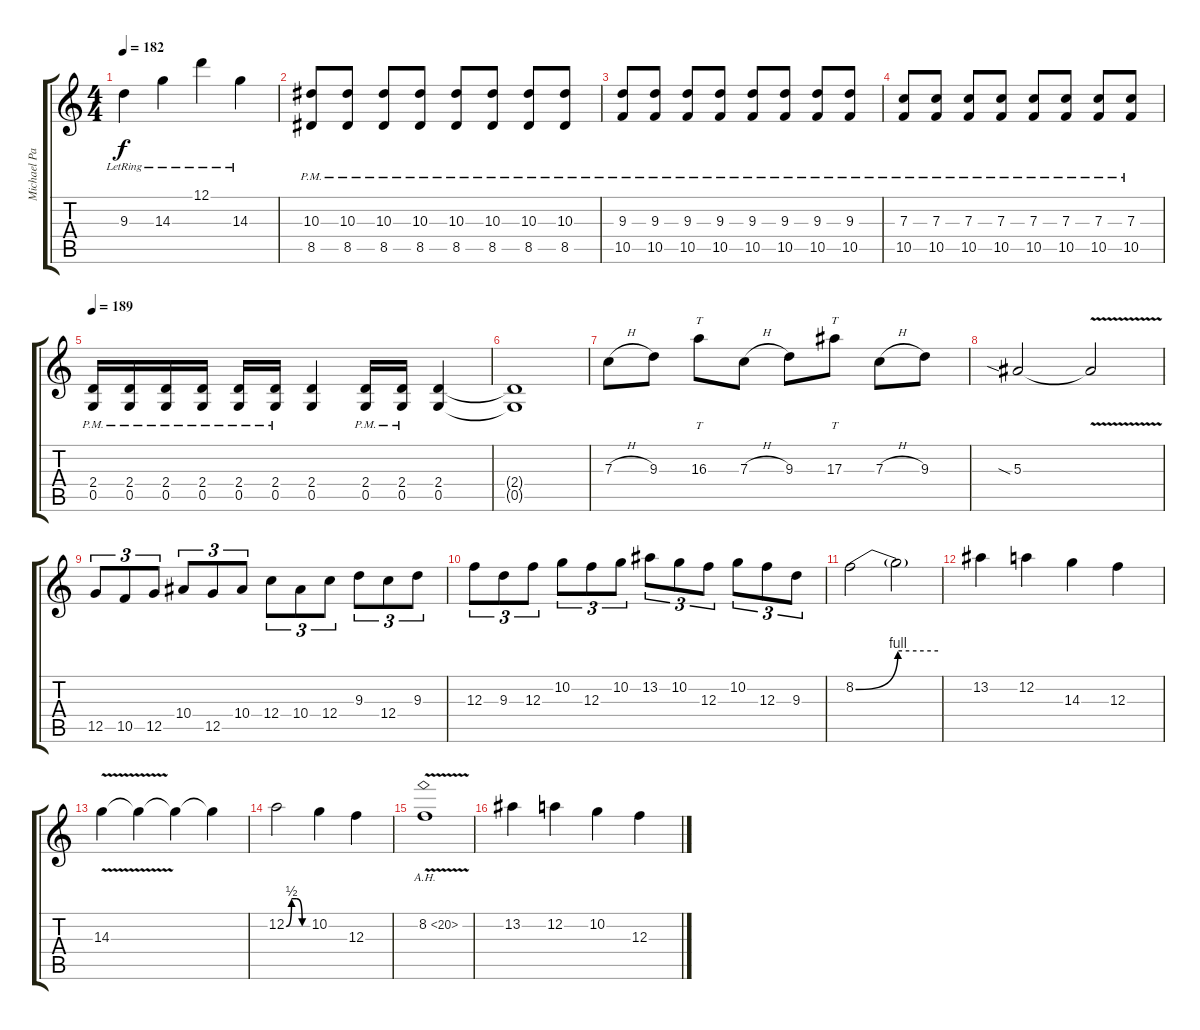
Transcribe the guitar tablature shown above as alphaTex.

\track ("Michael Paget " "Michael Pa") {instrument distortionguitar}
\staff {score tabs}
\tuning (D4 A3 F3 C3 G2 D2) {hide}
\ts (4 4)
\tempo 182
\clef g2
\ks c
9.3{lr}.4{dy f} 14.3{lr}.4 12.1{lr}.4 14.3{lr}.4 |
(10.3{pm} 8.5{pm}).8 (10.3{pm} 8.5{pm}).8 (10.3{pm} 8.5{pm}).8 (10.3{pm} 8.5{pm}).8 (10.3{pm} 8.5{pm}).8 (10.3{pm} 8.5{pm}).8 (10.3{pm} 8.5{pm}).8 (10.3{pm} 8.5{pm}).8 |
(9.3{pm} 10.5{pm}).8 (9.3{pm} 10.5{pm}).8 (9.3{pm} 10.5{pm}).8 (9.3{pm} 10.5{pm}).8 (9.3{pm} 10.5{pm}).8 (9.3{pm} 10.5{pm}).8 (9.3{pm} 10.5{pm}).8 (9.3{pm} 10.5{pm}).8 |
(7.3{pm} 10.5{pm}).8 (7.3{pm} 10.5{pm}).8 (7.3{pm} 10.5{pm}).8 (7.3{pm} 10.5{pm}).8 (7.3{pm} 10.5{pm}).8 (7.3{pm} 10.5{pm}).8 (7.3{pm} 10.5{pm}).8 (7.3{pm} 10.5{pm}).8 |
\tempo 189
(2.4{pm} 0.5{pm}).16 (2.4{pm} 0.5{pm}).16 (2.4{pm} 0.5{pm}).16 (2.4{pm} 0.5{pm}).16 (2.4{pm} 0.5{pm}).16 (2.4{pm} 0.5{pm}).16 (2.4 0.5).4 (2.4{pm} 0.5{pm}).16 (2.4{pm} 0.5{pm}).16 (2.4 0.5).4 |
(2.4{t} 0.5{t}).1 |
7.3{h}.8 9.3.8 16.3.8{tt} 7.3{h}.8 9.3.8 17.3.8{tt} 7.3{h}.8 9.3.8 |
5.3{sia}.2 5.3{v t}.2 |
12.5.8{tu (3 2)} 10.5.8{tu (3 2)} 12.5.8{tu (3 2)} 10.4.8{tu (3 2)} 12.5.8{tu (3 2)} 10.4.8{tu (3 2)} 12.4.8{tu (3 2)} 10.4.8{tu (3 2)} 12.4.8{tu (3 2)} 9.3.8{tu (3 2)} 12.4.8{tu (3 2)} 9.3.8{tu (3 2)} |
12.3.8{tu (3 2)} 9.3.8{tu (3 2)} 12.3.8{tu (3 2)} 10.2.8{tu (3 2)} 12.3.8{tu (3 2)} 10.2.8{tu (3 2)} 13.2.8{tu (3 2)} 10.2.8{tu (3 2)} 12.3.8{tu (3 2)} 10.2.8{tu (3 2)} 12.3.8{tu (3 2)} 9.3.8{tu (3 2)} |
8.2{be (bend 0 0 60 4)}.2 8.2{be (hold 0 4 60 4) t}.2 |
13.2.4 12.2.4 14.3.4 12.3.4 |
14.3{v}.4 14.3{t}.4 14.3{t}.4 14.3{t}.4 |
12.2{be (custom 0 0 15 2 30 2 45 0 60 0)}.2 10.2.4 12.3.4 |
8.2{ah 12 v}.1 |
13.2.4 12.2.4 10.2.4 12.3.4
